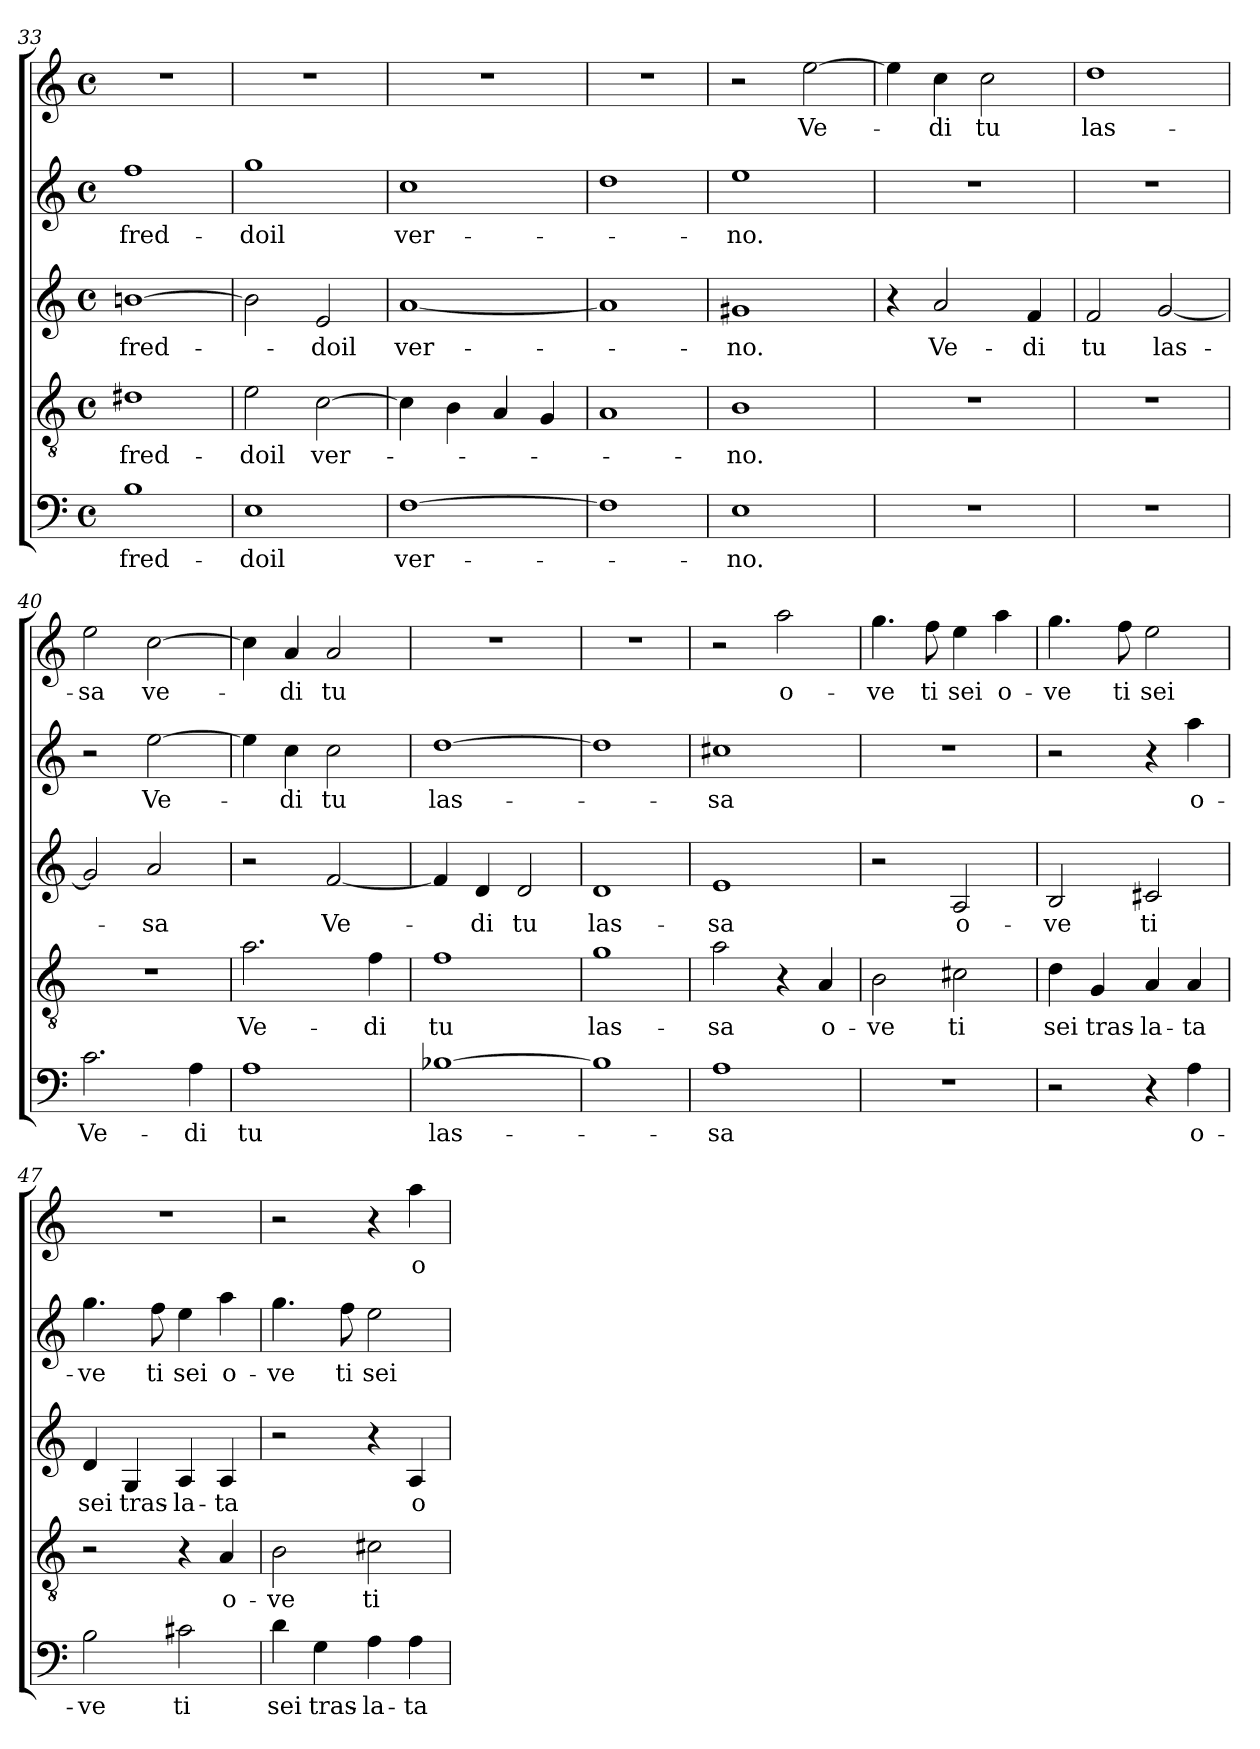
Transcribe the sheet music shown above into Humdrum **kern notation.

**kern	**text	**kern	**text	**kern	**text	**kern	**text	**kern	**text
*part5	*part5	*part4	*part4	*part3	*part3	*part2	*part2	*part1	*part1
*staff5	*staff5	*staff4	*staff4	*staff3	*staff3	*staff2	*staff2	*staff1	*staff1
*clefF4	*	*clefGv2	*	*clefG2	*	*clefG2	*	*clefG2	*
*k[]	*	*k[]	*	*k[]	*	*k[]	*	*k[]	*
*C:	*	*C:	*	*C:	*	*C:	*	*C:	*
*M4/4	*	*M4/4	*	*M4/4	*	*M4/4	*	*M4/4	*
*met(c)	*	*met(c)	*	*met(c)	*	*met(c)	*	*met(c)	*
=33	=33	=33	=33	=33	=33	=33	=33	=33	=33
1B	fred-	1d#X	fred-	[1bn	fred-	1ff	fred-	1r	.
=34	=34	=34	=34	=34	=34	=34	=34	=34	=34
1E	-doil	2e\	-doil	2b\]	.	1gg	-doil	1r	.
.	.	[2c\	ver-	2e/	-doil	.	.	.	.
=35	=35	=35	=35	=35	=35	=35	=35	=35	=35
[1F	ver-	4c\]	.	[1a	ver-	1cc	ver-	1r	.
.	.	4B\	.	.	.	.	.	.	.
.	.	4A/	.	.	.	.	.	.	.
.	.	4G/	.	.	.	.	.	.	.
!!LO:LB:g=z
=36	=36	=36	=36	=36	=36	=36	=36	=36	=36
1F]	.	1A	.	1a]	.	1dd	.	1r	.
=37	=37	=37	=37	=37	=37	=37	=37	=37	=37
1E	-no.	1B	-no.	1g#X	-no.	1ee	-no.	2r	.
.	.	.	.	.	.	.	.	[2ee\	Ve-
=38	=38	=38	=38	=38	=38	=38	=38	=38	=38
1r	.	1r	.	4r	.	1r	.	4ee\]	.
.	.	.	.	2a/	Ve-	.	.	4cc\	-di
.	.	.	.	.	.	.	.	2cc\	tu
.	.	.	.	4f/	-di	.	.	.	.
=39	=39	=39	=39	=39	=39	=39	=39	=39	=39
1r	.	1r	.	2f/	tu	1r	.	1dd	las-
.	.	.	.	[2g/	las-	.	.	.	.
=40	=40	=40	=40	=40	=40	=40	=40	=40	=40
2.c\	Ve-	1r	.	2g/]	.	2r	.	2ee\	-sa
.	.	.	.	2a/	-sa	[2ee\	Ve-	[2cc\	ve-
4A\	-di	.	.	.	.	.	.	.	.
!!LO:LB:g=z
=41	=41	=41	=41	=41	=41	=41	=41	=41	=41
1A	tu	2.a\	Ve-	2r	.	4ee\]	.	4cc\]	.
.	.	.	.	.	.	4cc\	-di	4a/	-di
.	.	.	.	[2f/	Ve-	2cc\	tu	2a/	tu
.	.	4f\	-di	.	.	.	.	.	.
=42	=42	=42	=42	=42	=42	=42	=42	=42	=42
[1B-X	las-	1f	tu	4f/]	.	[1dd	las-	1r	.
.	.	.	.	4d/	-di	.	.	.	.
.	.	.	.	2d/	tu	.	.	.	.
=43	=43	=43	=43	=43	=43	=43	=43	=43	=43
1B-]	.	1g	las-	1d	las-	1dd]	.	1r	.
=44	=44	=44	=44	=44	=44	=44	=44	=44	=44
1A	-sa	2a\	-sa	1e	-sa	1cc#X	-sa	2r	.
.	.	4r	.	.	.	.	.	2aa\	o-
.	.	4A/	o-	.	.	.	.	.	.
=45	=45	=45	=45	=45	=45	=45	=45	=45	=45
1r	.	2B\	-ve	2r	.	1r	.	4.gg\	-ve
.	.	.	.	.	.	.	.	8ff\	ti
.	.	2c#X\	ti	2A/	o-	.	.	4ee\	sei
.	.	.	.	.	.	.	.	4aa\	o-
!!LO:PB:g=z
=46	=46	=46	=46	=46	=46	=46	=46	=46	=46
2r	.	4d\	sei	2B/	-ve	2r	.	4.gg\	-ve
.	.	4G/	tras-	.	.	.	.	.	.
.	.	.	.	.	.	.	.	8ff\	ti
4r	.	4A/	-la-	2c#X/	ti	4r	.	2ee\	sei
4A\	o-	4A/	-ta	.	.	4aa\	o-	.	.
=47	=47	=47	=47	=47	=47	=47	=47	=47	=47
2B\	-ve	2r	.	4d/	sei	4.gg\	-ve	1r	.
.	.	.	.	4G/	tras-	.	.	.	.
.	.	.	.	.	.	8ff\	ti	.	.
2c#X\	ti	4r	.	4A/	-la-	4ee\	sei	.	.
.	.	4A/	o-	4A/	-ta	4aa\	o-	.	.
=48	=48	=48	=48	=48	=48	=48	=48	=48	=48
4d\	sei	2B\	-ve	2r	.	4.gg\	-ve	2r	.
4G\	tras-	.	.	.	.	.	.	.	.
.	.	.	.	.	.	8ff\	ti	.	.
4A\	-la-	2c#X\	ti	4r	.	2ee\	sei	4r	.
4A\	-ta	.	.	4A/	o-	.	.	4aa\	o-
=	=	=	=	=	=	=	=	=	=
*-	*-	*-	*-	*-	*-	*-	*-	*-	*-
